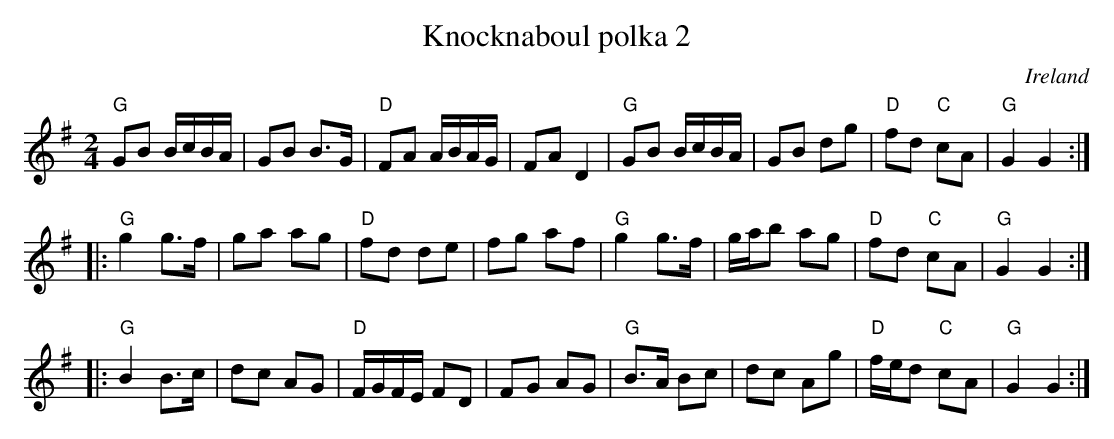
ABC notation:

X:1
T:Knocknaboul polka 2
O:Ireland
M:2/4
L:1/8
K:G
"G"GB B/c/B/A/|GB B>G|"D"FA A/B/A/G/|FA D2|\
"G"GB B/c/B/A/|GB dg|"D"fd "C"cA|"G"G2 G2:|
|:"G"g2 g>f|ga ag|"D"fd de|fg af|\
"G"g2 g>f|g/a/b ag|"D"fd "C"cA|"G"G2 G2:|
|:"G"B2 B>c|dc AG|"D"F/G/F/E/ FD|FG AG|\
"G"B>A Bc|dc Ag|"D"f/e/d "C"cA|"G"G2 G2:|
